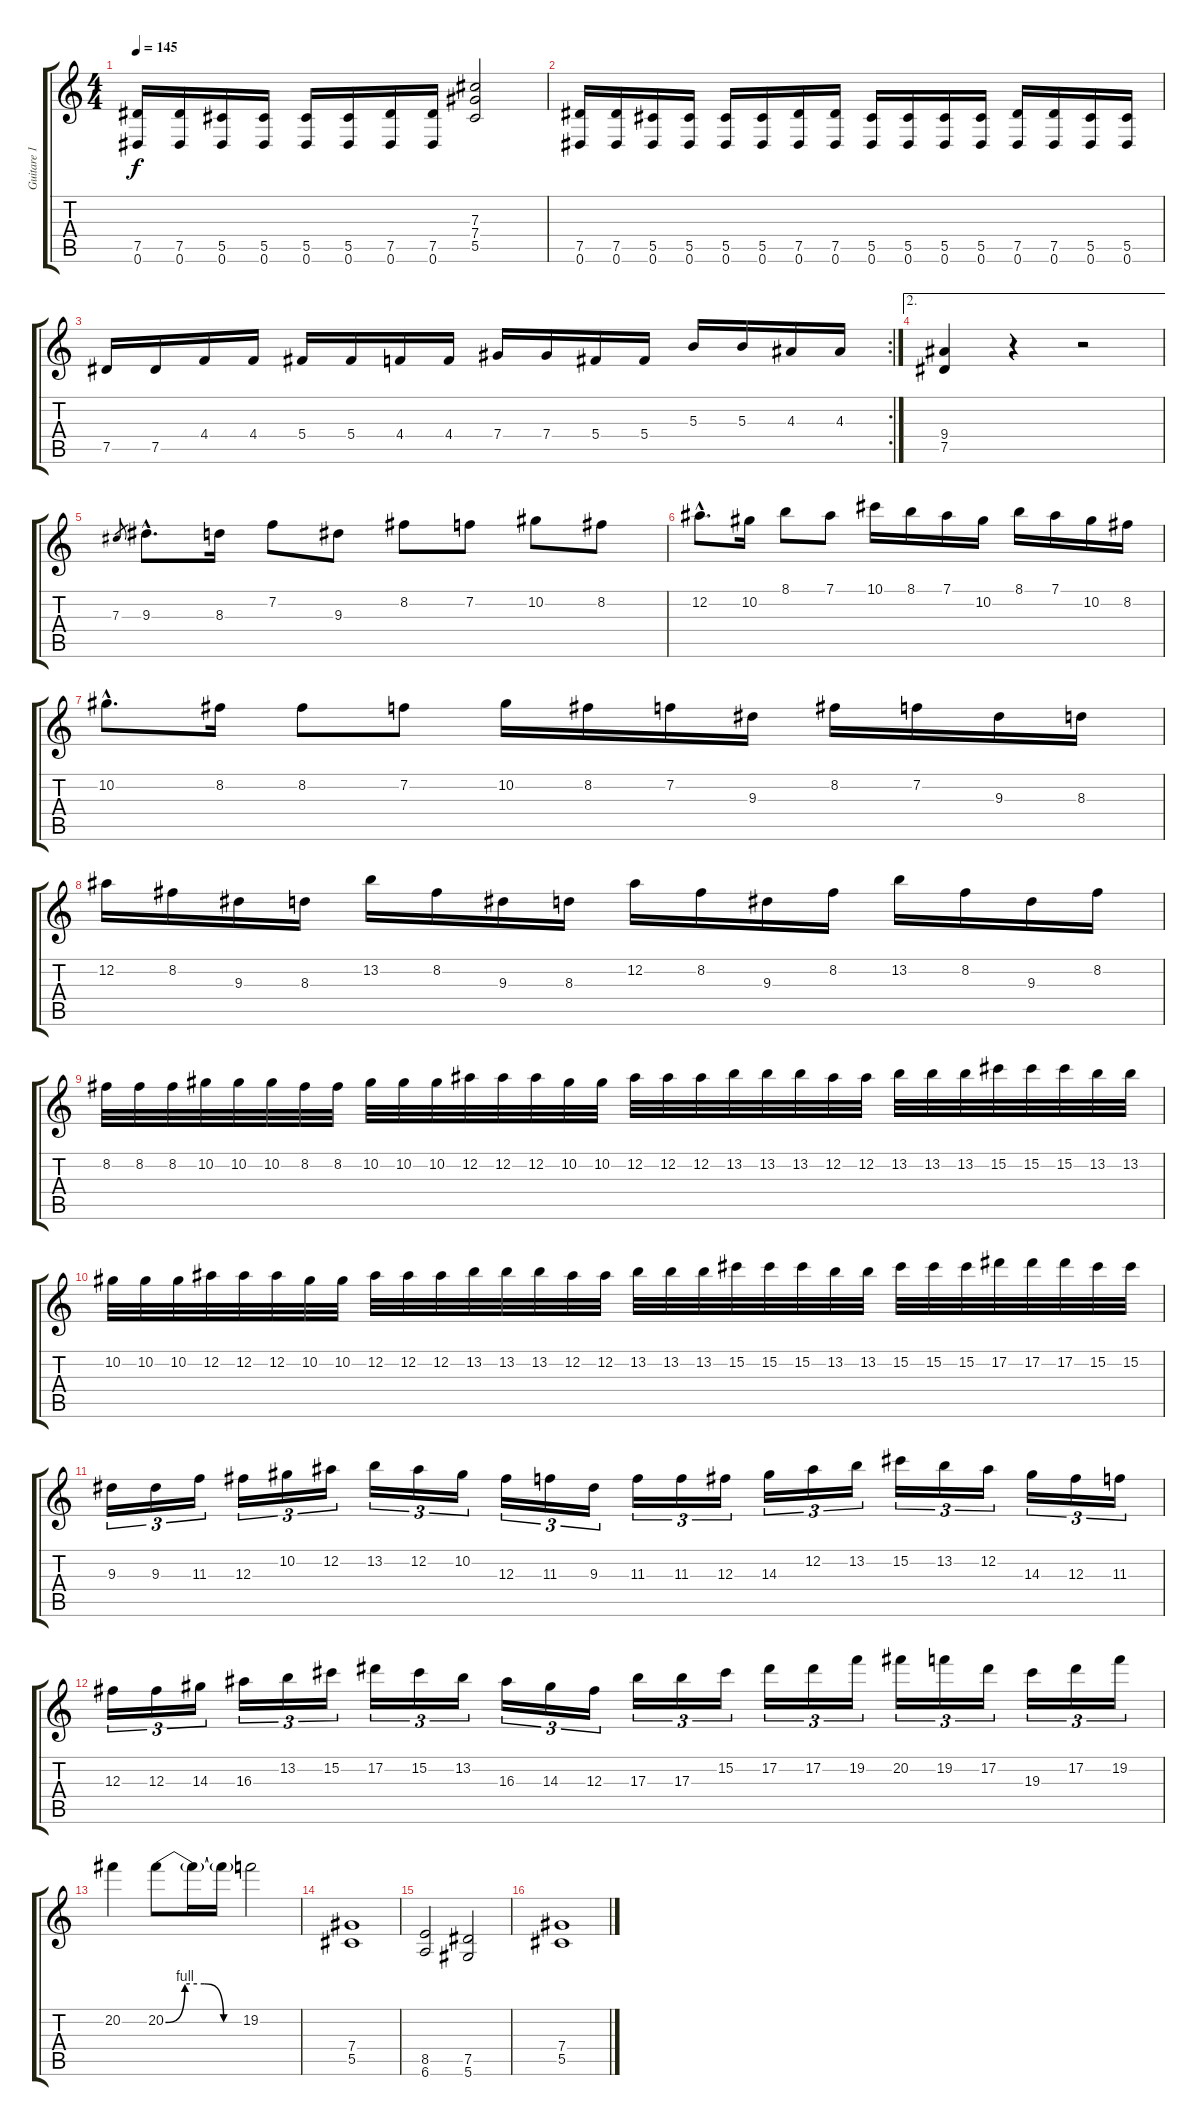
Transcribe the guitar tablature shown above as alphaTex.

\track ("Guitare 1" "Guitare 1") {instrument distortionguitar}
\staff {score tabs}
\tuning (Eb4 Bb3 Gb3 Db3 Ab2 Eb2) {hide}
\ts (4 4)
\tempo 145
\clef g2
\ks c
(7.5 0.6).16{dy f} (7.5 0.6).16 (5.5 0.6).16 (5.5 0.6).16 (5.5 0.6).16 (5.5 0.6).16 (7.5 0.6).16 (7.5 0.6).16 (7.3 7.4 5.5).2 |
(7.5 0.6).16 (7.5 0.6).16 (5.5 0.6).16 (5.5 0.6).16 (5.5 0.6).16 (5.5 0.6).16 (7.5 0.6).16 (7.5 0.6).16 (5.5 0.6).16 (5.5 0.6).16 (5.5 0.6).16 (5.5 0.6).16 (7.5 0.6).16 (7.5 0.6).16 (5.5 0.6).16 (5.5 0.6).16 |
\rc 2
7.5.16 7.5.16 4.4.16 4.4.16 5.4.16 5.4.16 4.4.16 4.4.16 7.4.16 7.4.16 5.4.16 5.4.16 5.3.16 5.3.16 4.3.16 4.3.16 |
\ae 2
(9.4 7.5).4 r.4 r.2 |
7.3.8{gr} 9.3{hac}.8{d} 8.3.16 7.2.8 9.3.8 8.2.8 7.2.8 10.2.8 8.2.8 |
12.2{hac}.8{d} 10.2.16 8.1.8 7.1.8 10.1.16 8.1.16 7.1.16 10.2.16 8.1.16 7.1.16 10.2.16 8.2.16 |
10.2{hac}.8{d} 8.2.16 8.2.8 7.2.8 10.2.16 8.2.16 7.2.16 9.3.16 8.2.16 7.2.16 9.3.16 8.3.16 |
12.2.16 8.2.16 9.3.16 8.3.16 13.2.16 8.2.16 9.3.16 8.3.16 12.2.16 8.2.16 9.3.16 8.2.16 13.2.16 8.2.16 9.3.16 8.2.16 |
8.2.32 8.2.32 8.2.32 10.2.32 10.2.32 10.2.32 8.2.32 8.2.32 10.2.32 10.2.32 10.2.32 12.2.32 12.2.32 12.2.32 10.2.32 10.2.32 12.2.32 12.2.32 12.2.32 13.2.32 13.2.32 13.2.32 12.2.32 12.2.32 13.2.32 13.2.32 13.2.32 15.2.32 15.2.32 15.2.32 13.2.32 13.2.32 |
10.2.32 10.2.32 10.2.32 12.2.32 12.2.32 12.2.32 10.2.32 10.2.32 12.2.32 12.2.32 12.2.32 13.2.32 13.2.32 13.2.32 12.2.32 12.2.32 13.2.32 13.2.32 13.2.32 15.2.32 15.2.32 15.2.32 13.2.32 13.2.32 15.2.32 15.2.32 15.2.32 17.2.32 17.2.32 17.2.32 15.2.32 15.2.32 |
9.3.16{tu (3 2)} 9.3.16{tu (3 2)} 11.3.16{tu (3 2)} 12.3.16{tu (3 2)} 10.2.16{tu (3 2)} 12.2.16{tu (3 2)} 13.2.16{tu (3 2)} 12.2.16{tu (3 2)} 10.2.16{tu (3 2)} 12.3.16{tu (3 2)} 11.3.16{tu (3 2)} 9.3.16{tu (3 2)} 11.3.16{tu (3 2)} 11.3.16{tu (3 2)} 12.3.16{tu (3 2)} 14.3.16{tu (3 2)} 12.2.16{tu (3 2)} 13.2.16{tu (3 2)} 15.2.16{tu (3 2)} 13.2.16{tu (3 2)} 12.2.16{tu (3 2)} 14.3.16{tu (3 2)} 12.3.16{tu (3 2)} 11.3.16{tu (3 2)} |
12.3.16{tu (3 2)} 12.3.16{tu (3 2)} 14.3.16{tu (3 2)} 16.3.16{tu (3 2)} 13.2.16{tu (3 2)} 15.2.16{tu (3 2)} 17.2.16{tu (3 2)} 15.2.16{tu (3 2)} 13.2.16{tu (3 2)} 16.3.16{tu (3 2)} 14.3.16{tu (3 2)} 12.3.16{tu (3 2)} 17.3.16{tu (3 2)} 17.3.16{tu (3 2)} 15.2.16{tu (3 2)} 17.2.16{tu (3 2)} 17.2.16{tu (3 2)} 19.2.16{tu (3 2)} 20.2.16{tu (3 2)} 19.2.16{tu (3 2)} 17.2.16{tu (3 2)} 19.3.16{tu (3 2)} 17.2.16{tu (3 2)} 19.2.16{tu (3 2)} |
20.2.4 20.2{be (custom 0 0 15 4 30 4 45 0 60 0)}.8 20.2{t}.16 20.2{t}.16 19.2.2 |
(7.4 5.5).1 |
(8.5 6.6).2 (7.5 5.6).2 |
(7.4 5.5).1
